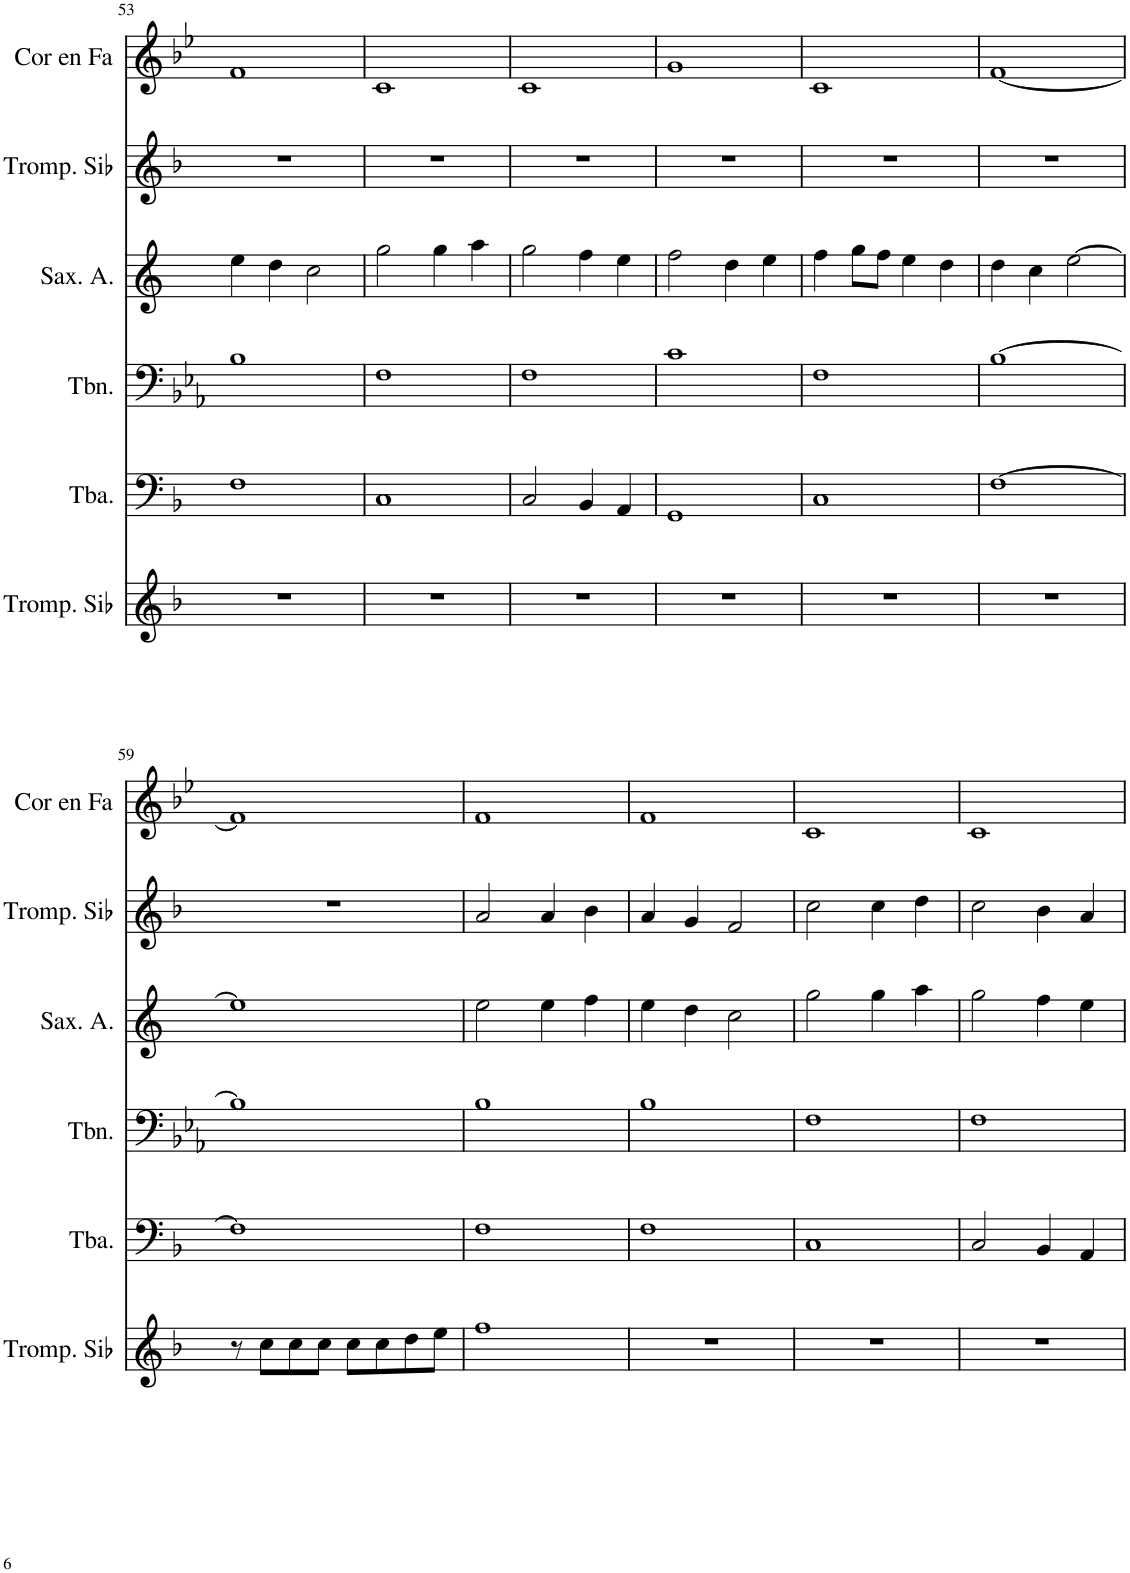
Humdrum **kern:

**kern	**kern	**kern	**kern	**kern	**kern
*part6	*part5	*part4	*part3	*part2	*part1
*staff6	*staff5	*staff4	*staff3	*staff2	*staff1
*I"Trompette en Sib	*I"Tuba	*I"Trombone	*I"Saxophone Alto	*I"Trompette en Sib	*I"Cor en Fa
*I'Tromp. Sib	*I'Tba.	*I'Tbn.	*I'Sax. A.	*I'Tromp. Sib	*I'Cor en Fa
!!LO:PB:g=z
*clefG2	*clefF4	*clefF4	*clefG2	*clefG2	*clefG2
*Trd1c2	*Trd1c2	*	*Trd5c9	*Trd1c2	*Trd4c7
*k[b-]	*k[b-]	*k[b-e-a-]	*k[]	*k[b-]	*k[b-e-]
*M4/4	*M4/4	*M4/4	*M4/4	*M4/4	*M4/4
=53	=53	=53	=53	=53	=53
1r	1F	1B-	4ee\	1r	1f
.	.	.	4dd\	.	.
.	.	.	2cc\	.	.
=54	=54	=54	=54	=54	=54
1r	1C	1F	2gg\	1r	1c
.	.	.	4gg\	.	.
.	.	.	4aa\	.	.
=55	=55	=55	=55	=55	=55
1r	2C/	1F	2gg\	1r	1c
.	4BB-/	.	4ff\	.	.
.	4AA/	.	4ee\	.	.
=56	=56	=56	=56	=56	=56
1r	1GG	1c	2ff\	1r	1g
.	.	.	4dd\	.	.
.	.	.	4ee\	.	.
=57	=57	=57	=57	=57	=57
1r	1C	1F	4ff\	1r	1c
.	.	.	8gg\L	.	.
.	.	.	8ff\J	.	.
.	.	.	4ee\	.	.
.	.	.	4dd\	.	.
=58	=58	=58	=58	=58	=58
1r	[1F	[1B-	4dd\	1r	[1f
.	.	.	4cc\	.	.
.	.	.	[2ee\	.	.
!!LO:LB:g=z
=59	=59	=59	=59	=59	=59
8r	1F]	1B-]	1ee]	1r	1f]
8cc\L	.	.	.	.	.
8cc\	.	.	.	.	.
8cc\J	.	.	.	.	.
8cc\L	.	.	.	.	.
8cc\	.	.	.	.	.
8dd\	.	.	.	.	.
8ee\J	.	.	.	.	.
=60	=60	=60	=60	=60	=60
1ff	1F	1B-	2ee\	2a/	1f
.	.	.	4ee\	4a/	.
.	.	.	4ff\	4b-\	.
=61	=61	=61	=61	=61	=61
1r	1F	1B-	4ee\	4a/	1f
.	.	.	4dd\	4g/	.
.	.	.	2cc\	2f/	.
=62	=62	=62	=62	=62	=62
1r	1C	1F	2gg\	2cc\	1c
.	.	.	4gg\	4cc\	.
.	.	.	4aa\	4dd\	.
=63	=63	=63	=63	=63	=63
1r	2C/	1F	2gg\	2cc\	1c
.	4BB-/	.	4ff\	4b-\	.
.	4AA/	.	4ee\	4a/	.
=	=	=	=	=	=
*-	*-	*-	*-	*-	*-
